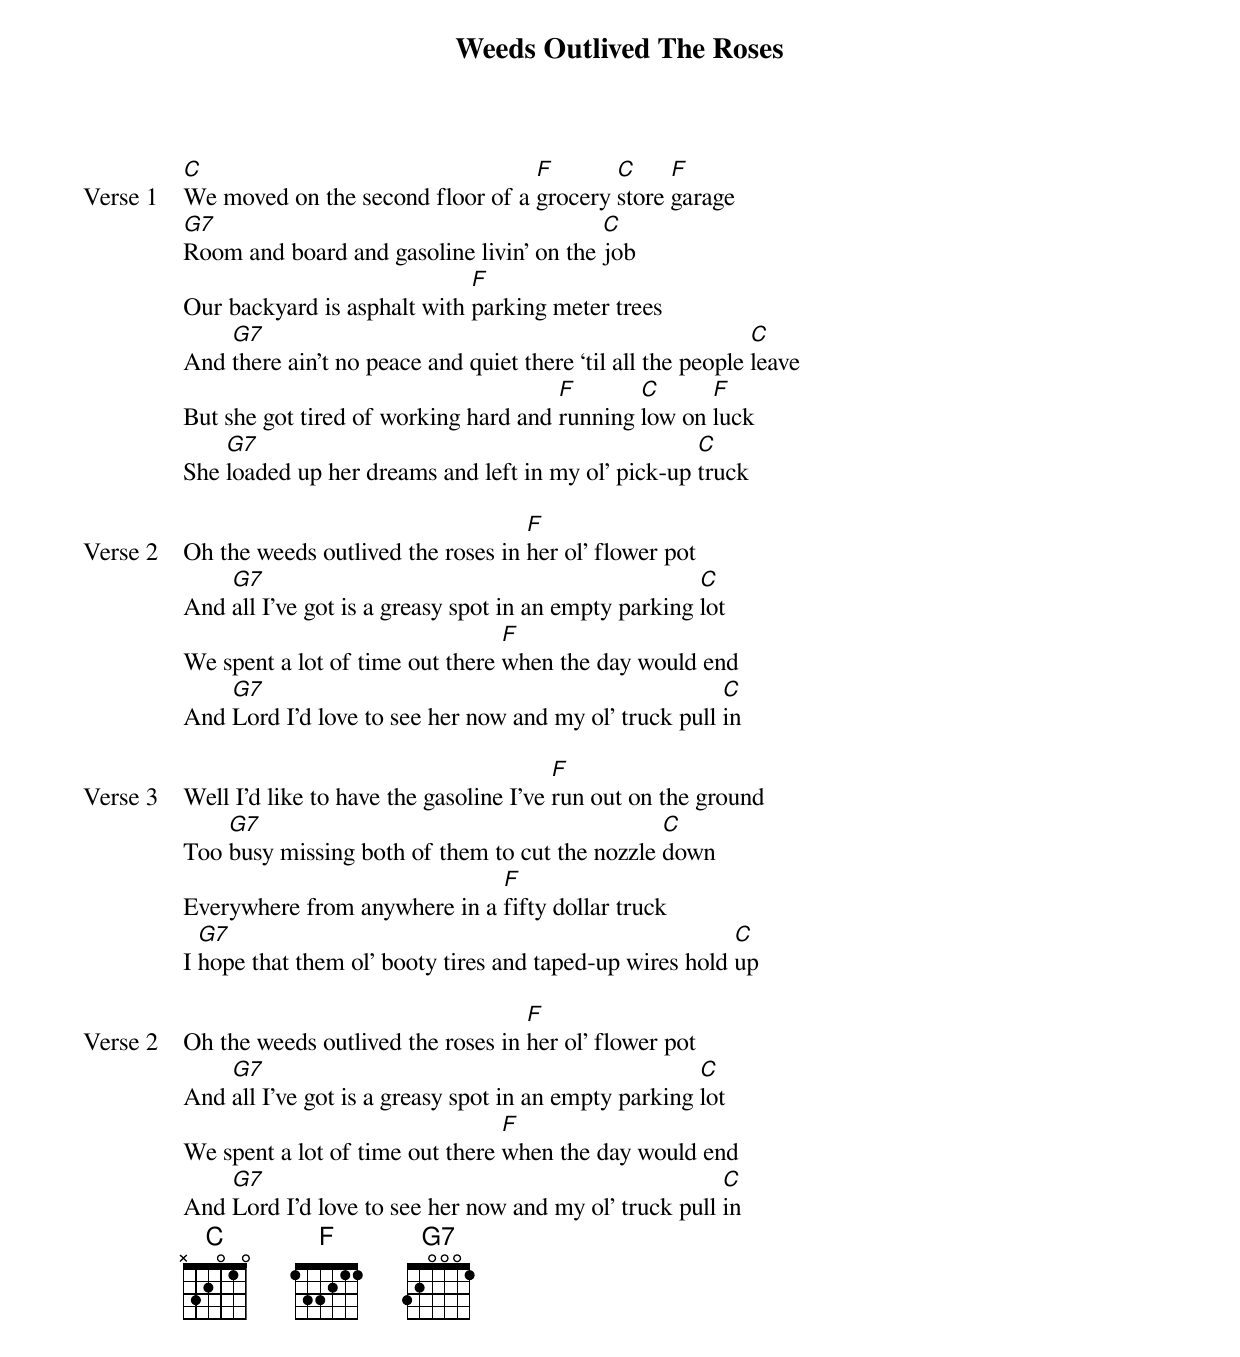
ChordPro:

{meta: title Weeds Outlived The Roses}
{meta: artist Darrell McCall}
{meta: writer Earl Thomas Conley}

{start_of_verse: Verse 1}
[C]We moved on the second floor of a [F]grocery [C]store [F]garage
[G7]Room and board and gasoline livin’ on the [C]job
Our backyard is asphalt with [F]parking meter trees
And [G7]there ain’t no peace and quiet there ‘til all the people [C]leave
But she got tired of working hard and [F]running [C]low on [F]luck
She [G7]loaded up her dreams and left in my ol’ pick-up [C]truck
{end_of_verse}

{start_of_verse: Verse 2}
Oh the weeds outlived the roses in [F]her ol’ flower pot
And [G7]all I’ve got is a greasy spot in an empty parking [C]lot
We spent a lot of time out there [F]when the day would end
And [G7]Lord I’d love to see her now and my ol’ truck pull [C]in
{end_of_verse}

{start_of_verse: Verse 3}
Well I’d like to have the gasoline I’ve [F]run out on the ground
Too [G7]busy missing both of them to cut the nozzle [C]down
Everywhere from anywhere in a [F]fifty dollar truck
I [G7]hope that them ol’ booty tires and taped-up wires hold [C]up
{end_of_verse}

{start_of_verse: Verse 2}
Oh the weeds outlived the roses in [F]her ol’ flower pot
And [G7]all I’ve got is a greasy spot in an empty parking [C]lot
We spent a lot of time out there [F]when the day would end
And [G7]Lord I’d love to see her now and my ol’ truck pull [C]in
{end_of_verse}
